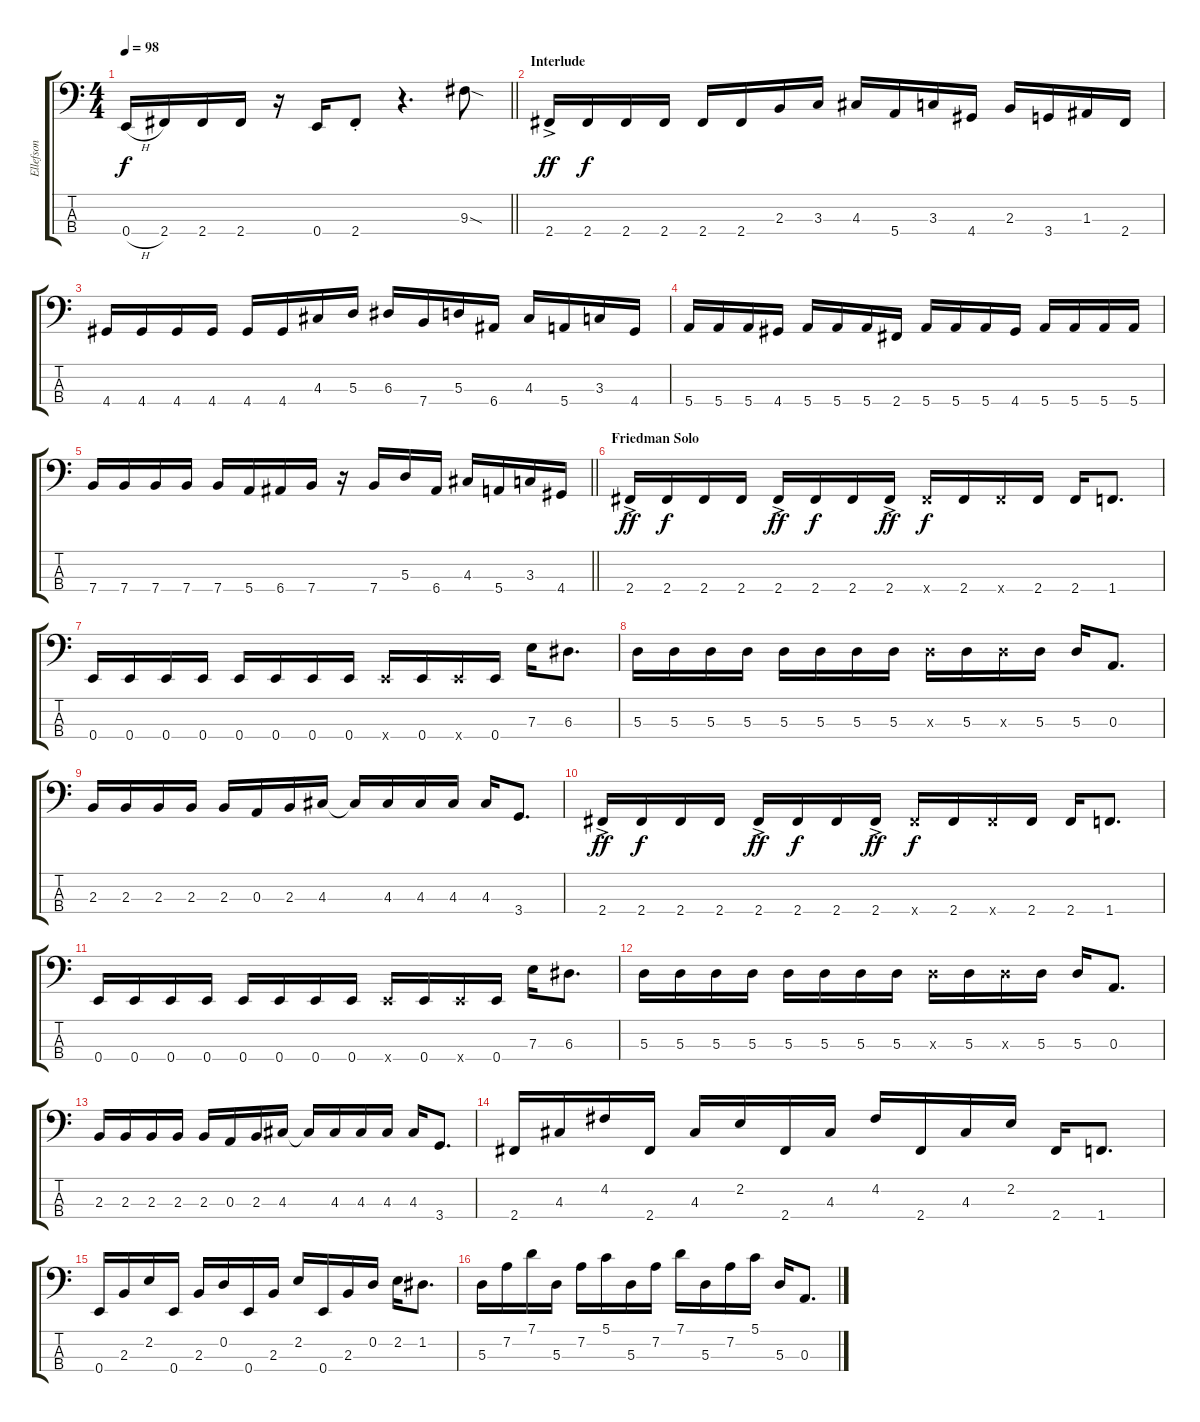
\track ("Ellefson" "Ellefson") {instrument electricbasspick}
\staff {score tabs}
\tuning (G2 D2 A1 E1) {hide}
\ts (4 4)
\tempo 98
\clef f4
\barLineRight lightlight
\ks c
0.4{h}.16{dy f} 2.4.16 2.4.16 2.4.16 r.16 0.4.16 2.4{st}.8 r.4{d} 9.3{sod}.8 |
\section ("" "Interlude")
2.4{ac}.16{dy ff} 2.4.16{dy f} 2.4.16 2.4.16 2.4.16 2.4.16 2.3.16 3.3.16 4.3.16 5.4.16 3.3.16 4.4.16 2.3.16 3.4.16 1.3.16 2.4.16 |
4.4.16 4.4.16 4.4.16 4.4.16 4.4.16 4.4.16 4.3.16 5.3.16 6.3.16 7.4.16 5.3.16 6.4.16 4.3.16 5.4.16 3.3.16 4.4.16 |
5.4.16 5.4.16 5.4.16 4.4.16 5.4.16 5.4.16 5.4.16 2.4.16 5.4.16 5.4.16 5.4.16 4.4.16 5.4.16 5.4.16 5.4.16 5.4.16 |
\barLineRight lightlight
7.4.16 7.4.16 7.4.16 7.4.16 7.4.16 5.4.16 6.4.16 7.4.16 r.16 7.4.16 5.3.16 6.4.16 4.3.16 5.4.16 3.3.16 4.4.16 |
\section ("" "Friedman Solo")
2.4{ac}.16{dy ff} 2.4.16{dy f} 2.4.16 2.4.16 2.4{ac}.16{dy ff} 2.4.16{dy f} 2.4.16 2.4{ac}.16{dy ff} 2.4{x}.16{dy f} 2.4.16 2.4{x}.16 2.4.16 2.4.16 1.4.8{d} |
0.4.16 0.4.16 0.4.16 0.4.16 0.4.16 0.4.16 0.4.16 0.4.16 0.4{x}.16 0.4.16 0.4{x}.16 0.4.16 7.3.16 6.3.8{d} |
5.3.16 5.3.16 5.3.16 5.3.16 5.3.16 5.3.16 5.3.16 5.3.16 5.3{x}.16 5.3.16 5.3{x}.16 5.3.16 5.3.16 0.3.8{d} |
2.3.16 2.3.16 2.3.16 2.3.16 2.3.16 0.3.16 2.3.16 4.3.16 4.3{t}.16 4.3.16 4.3.16 4.3.16 4.3.16 3.4.8{d} |
2.4{ac}.16{dy ff} 2.4.16{dy f} 2.4.16 2.4.16 2.4{ac}.16{dy ff} 2.4.16{dy f} 2.4.16 2.4{ac}.16{dy ff} 2.4{x}.16{dy f} 2.4.16 2.4{x}.16 2.4.16 2.4.16 1.4.8{d} |
0.4.16 0.4.16 0.4.16 0.4.16 0.4.16 0.4.16 0.4.16 0.4.16 0.4{x}.16 0.4.16 0.4{x}.16 0.4.16 7.3.16 6.3.8{d} |
5.3.16 5.3.16 5.3.16 5.3.16 5.3.16 5.3.16 5.3.16 5.3.16 5.3{x}.16 5.3.16 5.3{x}.16 5.3.16 5.3.16 0.3.8{d} |
2.3.16 2.3.16 2.3.16 2.3.16 2.3.16 0.3.16 2.3.16 4.3.16 4.3{t}.16 4.3.16 4.3.16 4.3.16 4.3.16 3.4.8{d} |
2.4.16 4.3.16 4.2.16 2.4.16 4.3.16 2.2.16 2.4.16 4.3.16 4.2.16 2.4.16 4.3.16 2.2.16 2.4.16 1.4.8{d} |
0.4.16 2.3.16 2.2.16 0.4.16 2.3.16 0.2.16 0.4.16 2.3.16 2.2.16 0.4.16 2.3.16 0.2.16 2.2.16 1.2.8{d} |
5.3.16 7.2.16 7.1.16 5.3.16 7.2.16 5.1.16 5.3.16 7.2.16 7.1.16 5.3.16 7.2.16 5.1.16 5.3.16 0.3.8{d}
